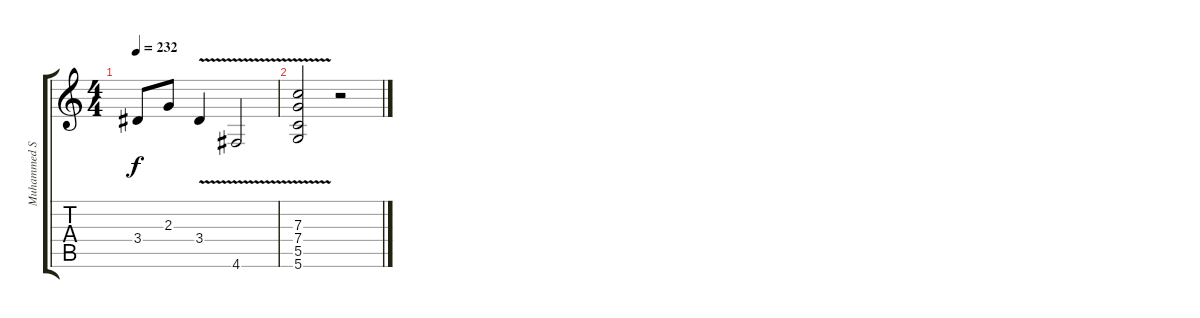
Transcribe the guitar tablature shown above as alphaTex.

\track ("Muhammed Suicmez" "Muhammed S") {instrument distortionguitar}
\staff {score tabs}
\tuning (D4 A3 F3 C3 G2 D2) {hide}
\ts (4 4)
\tempo 232
\clef g2
\ks c
3.4.8{dy f} 2.3.8 3.4{v}.4 4.6{v}.2 |
(7.3 7.4 5.5 5.6{v}).2 r.2
